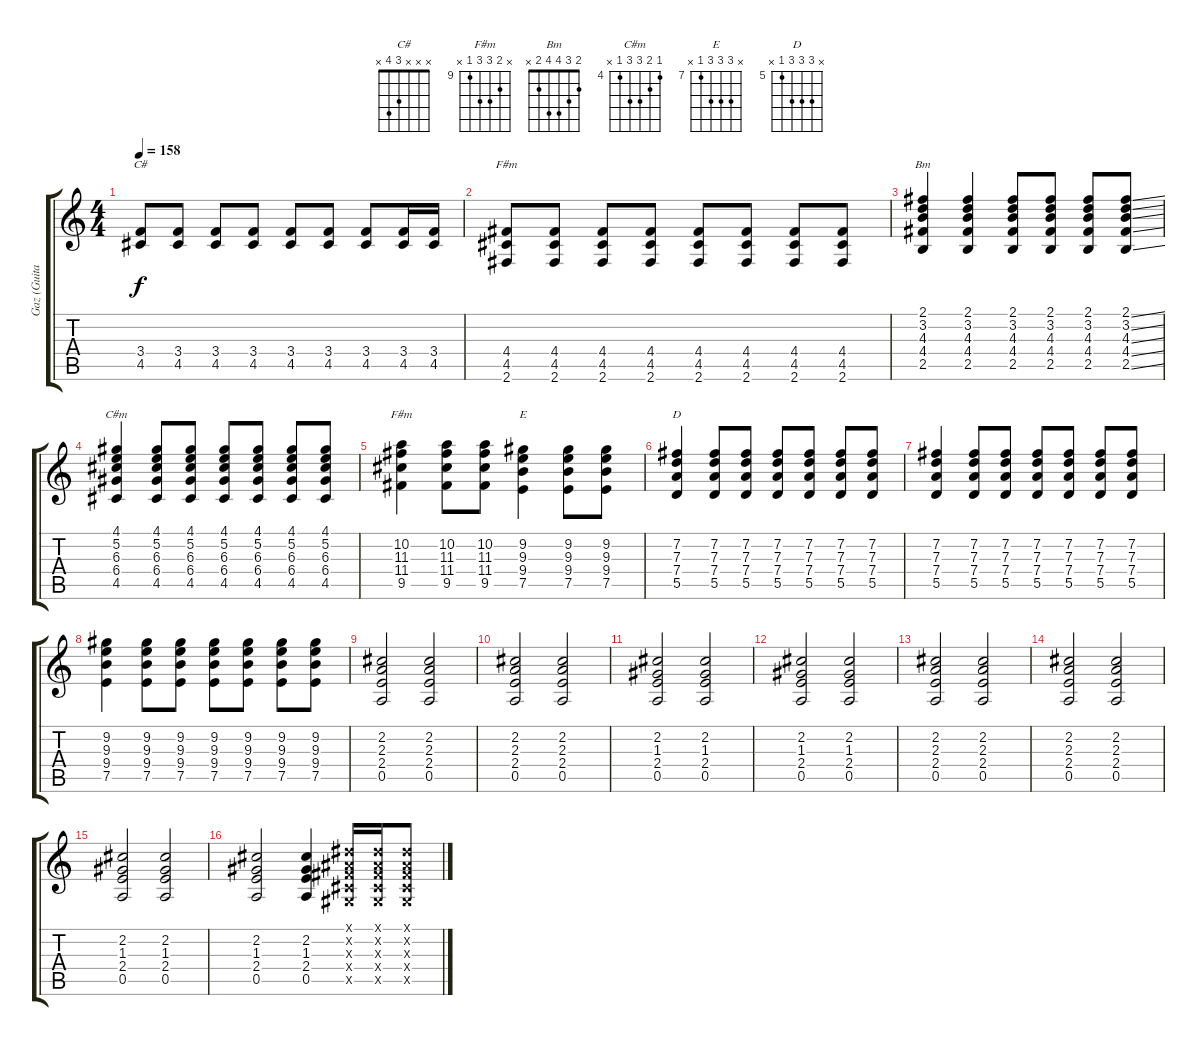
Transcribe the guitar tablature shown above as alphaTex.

\track ("Gaz (Guitar)" "Gaz (Guita") {instrument distortionguitar}
\staff {score tabs}
\tuning (E4 B3 G3 D3 A2 E2) {hide}
\chord ("C#" x x x 3 4 x)
\chord ("F#m" x x 2 4 4 2)
\chord ("Bm" 2 3 4 4 2 x)
\chord ("C#m" 4 5 6 6 4 x) {firstfret 4}
\chord ("F#m" x 10 11 11 9 x) {firstfret 9}
\chord ("E" x 9 9 9 7 x) {firstfret 7}
\chord ("D" x 7 7 7 5 x) {firstfret 5}
\ts (4 4)
\tempo 158
\clef g2
\ks c
(3.4 4.5).8{ch "C#" dy f} (3.4 4.5).8 (3.4 4.5).8 (3.4 4.5).8 (3.4 4.5).8 (3.4 4.5).8 (3.4 4.5).8 (3.4 4.5).16 (3.4 4.5).16 |
(4.4 4.5 2.6).8{ch "F#m"} (4.4 4.5 2.6).8 (4.4 4.5 2.6).8 (4.4 4.5 2.6).8 (4.4 4.5 2.6).8 (4.4 4.5 2.6).8 (4.4 4.5 2.6).8 (4.4 4.5 2.6).8 |
(2.1 3.2 4.3 4.4 2.5).4{ch "Bm"} (2.1 3.2 4.3 4.4 2.5).4 (2.1 3.2 4.3 4.4 2.5).8 (2.1 3.2 4.3 4.4 2.5).8 (2.1 3.2 4.3 4.4 2.5).8 (2.1{ss} 3.2{ss} 4.3{ss} 4.4{ss} 2.5{ss}).8 |
(4.1 5.2 6.3 6.4 4.5).4{ch "C#m"} (4.1 5.2 6.3 6.4 4.5).8 (4.1 5.2 6.3 6.4 4.5).8 (4.1 5.2 6.3 6.4 4.5).8 (4.1 5.2 6.3 6.4 4.5).8 (4.1 5.2 6.3 6.4 4.5).8 (4.1 5.2 6.3 6.4 4.5).8 |
(10.2 11.3 11.4 9.5).4{ch "F#m"} (10.2 11.3 11.4 9.5).8 (10.2 11.3 11.4 9.5).8 (9.2 9.3 9.4 7.5).4{ch "E"} (9.2 9.3 9.4 7.5).8 (9.2 9.3 9.4 7.5).8 |
(7.2 7.3 7.4 5.5).4{ch "D"} (7.2 7.3 7.4 5.5).8 (7.2 7.3 7.4 5.5).8 (7.2 7.3 7.4 5.5).8 (7.2 7.3 7.4 5.5).8 (7.2 7.3 7.4 5.5).8 (7.2 7.3 7.4 5.5).8 |
(7.2 7.3 7.4 5.5).4 (7.2 7.3 7.4 5.5).8 (7.2 7.3 7.4 5.5).8 (7.2 7.3 7.4 5.5).8 (7.2 7.3 7.4 5.5).8 (7.2 7.3 7.4 5.5).8 (7.2 7.3 7.4 5.5).8 |
(9.2 9.3 9.4 7.5).4 (9.2 9.3 9.4 7.5).8 (9.2 9.3 9.4 7.5).8 (9.2 9.3 9.4 7.5).8 (9.2 9.3 9.4 7.5).8 (9.2 9.3 9.4 7.5).8 (9.2 9.3 9.4 7.5).8 |
(2.2 2.3 2.4 0.5).2 (2.2 2.3 2.4 0.5).2 |
(2.2 2.3 2.4 0.5).2 (2.2 2.3 2.4 0.5).2 |
(2.2 1.3 2.4 0.5).2 (2.2 1.3 2.4 0.5).2 |
(2.2 1.3 2.4 0.5).2 (2.2 1.3 2.4 0.5).2 |
(2.2 2.3 2.4 0.5).2 (2.2 2.3 2.4 0.5).2 |
(2.2 2.3 2.4 0.5).2 (2.2 2.3 2.4 0.5).2 |
(2.2 1.3 2.4 0.5).2 (2.2 1.3 2.4 0.5).2 |
(2.2 1.3 2.4 0.5).2 (2.2 1.3 2.4 0.5).4 (-1.1{x} -1.2{x} -1.3{x} -1.4{x} -1.5{x}).16 (-1.1{x} -1.2{x} -1.3{x} -1.4{x} -1.5{x}).16 (-1.1{x} -1.2{x} -1.3{x} -1.4{x} -1.5{x}).8
